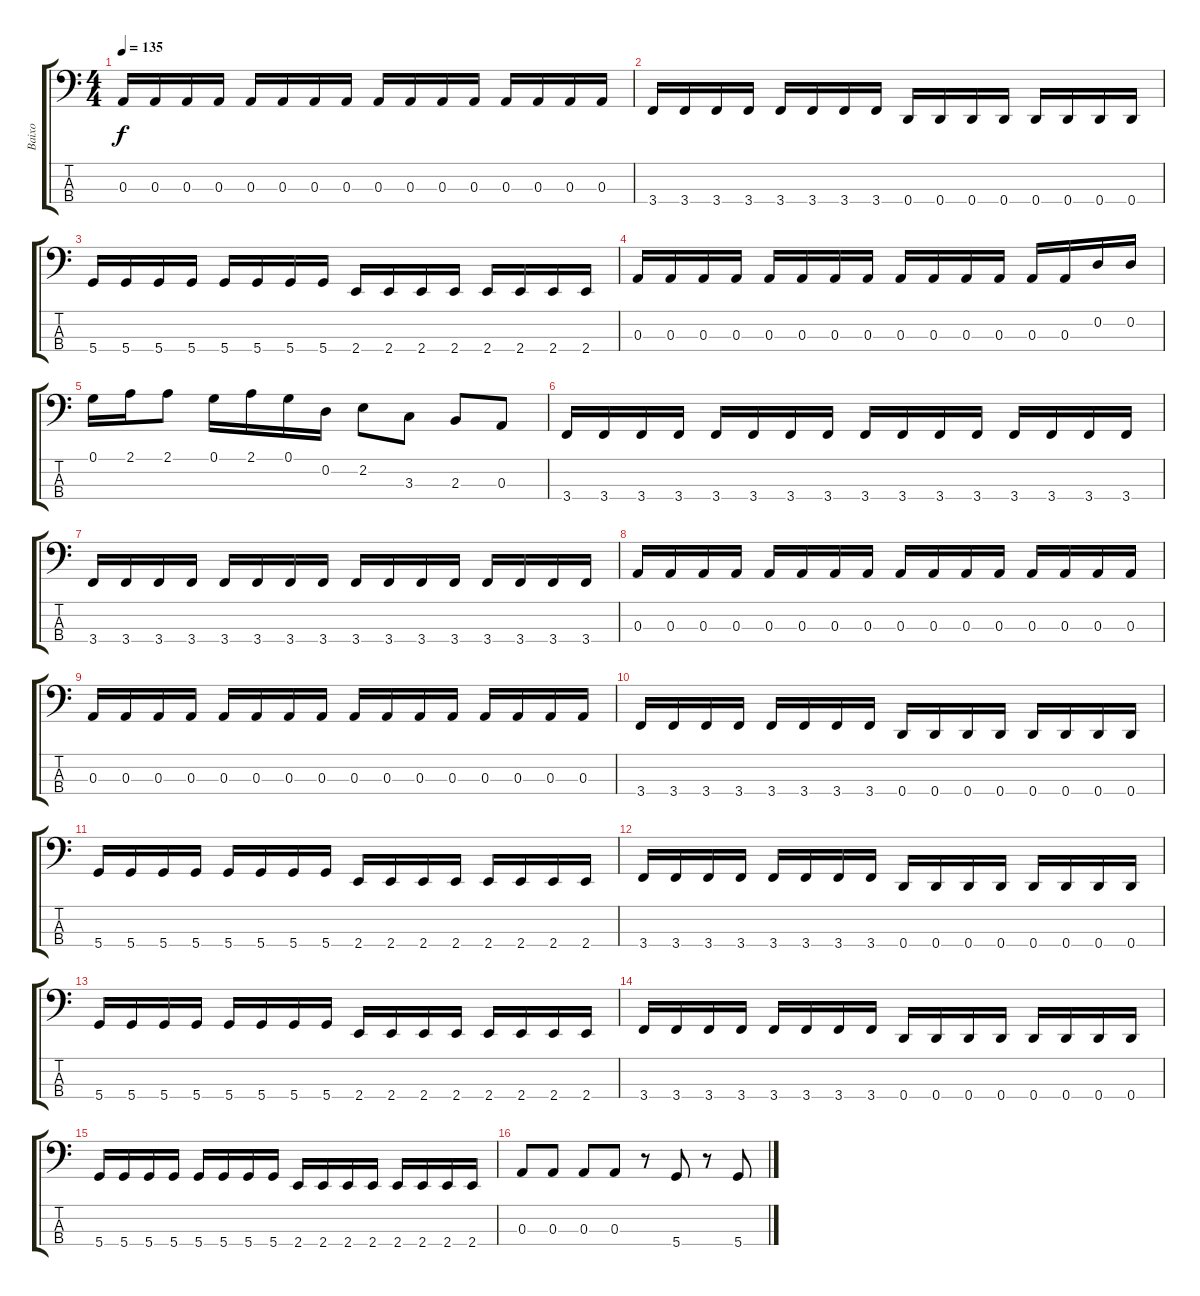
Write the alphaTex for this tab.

\track ("Baixo" "Baixo") {instrument electricbasspick}
\staff {score tabs}
\tuning (G2 D2 A1 D1) {hide}
\ts (4 4)
\tempo 135
\clef f4
\ks c
0.3.16{dy f} 0.3.16 0.3.16 0.3.16 0.3.16 0.3.16 0.3.16 0.3.16 0.3.16 0.3.16 0.3.16 0.3.16 0.3.16 0.3.16 0.3.16 0.3.16 |
3.4.16 3.4.16 3.4.16 3.4.16 3.4.16 3.4.16 3.4.16 3.4.16 0.4.16 0.4.16 0.4.16 0.4.16 0.4.16 0.4.16 0.4.16 0.4.16 |
5.4.16 5.4.16 5.4.16 5.4.16 5.4.16 5.4.16 5.4.16 5.4.16 2.4.16 2.4.16 2.4.16 2.4.16 2.4.16 2.4.16 2.4.16 2.4.16 |
0.3.16 0.3.16 0.3.16 0.3.16 0.3.16 0.3.16 0.3.16 0.3.16 0.3.16 0.3.16 0.3.16 0.3.16 0.3.16 0.3.16 0.2.16 0.2.16 |
0.1.16 2.1.16 2.1.8 0.1.16 2.1.16 0.1.16 0.2.16 2.2.8 3.3.8 2.3.8 0.3.8 |
3.4.16 3.4.16 3.4.16 3.4.16 3.4.16 3.4.16 3.4.16 3.4.16 3.4.16 3.4.16 3.4.16 3.4.16 3.4.16 3.4.16 3.4.16 3.4.16 |
3.4.16 3.4.16 3.4.16 3.4.16 3.4.16 3.4.16 3.4.16 3.4.16 3.4.16 3.4.16 3.4.16 3.4.16 3.4.16 3.4.16 3.4.16 3.4.16 |
0.3.16 0.3.16 0.3.16 0.3.16 0.3.16 0.3.16 0.3.16 0.3.16 0.3.16 0.3.16 0.3.16 0.3.16 0.3.16 0.3.16 0.3.16 0.3.16 |
0.3.16 0.3.16 0.3.16 0.3.16 0.3.16 0.3.16 0.3.16 0.3.16 0.3.16 0.3.16 0.3.16 0.3.16 0.3.16 0.3.16 0.3.16 0.3.16 |
3.4.16 3.4.16 3.4.16 3.4.16 3.4.16 3.4.16 3.4.16 3.4.16 0.4.16 0.4.16 0.4.16 0.4.16 0.4.16 0.4.16 0.4.16 0.4.16 |
5.4.16 5.4.16 5.4.16 5.4.16 5.4.16 5.4.16 5.4.16 5.4.16 2.4.16 2.4.16 2.4.16 2.4.16 2.4.16 2.4.16 2.4.16 2.4.16 |
3.4.16 3.4.16 3.4.16 3.4.16 3.4.16 3.4.16 3.4.16 3.4.16 0.4.16 0.4.16 0.4.16 0.4.16 0.4.16 0.4.16 0.4.16 0.4.16 |
5.4.16 5.4.16 5.4.16 5.4.16 5.4.16 5.4.16 5.4.16 5.4.16 2.4.16 2.4.16 2.4.16 2.4.16 2.4.16 2.4.16 2.4.16 2.4.16 |
3.4.16 3.4.16 3.4.16 3.4.16 3.4.16 3.4.16 3.4.16 3.4.16 0.4.16 0.4.16 0.4.16 0.4.16 0.4.16 0.4.16 0.4.16 0.4.16 |
5.4.16 5.4.16 5.4.16 5.4.16 5.4.16 5.4.16 5.4.16 5.4.16 2.4.16 2.4.16 2.4.16 2.4.16 2.4.16 2.4.16 2.4.16 2.4.16 |
0.3.8 0.3.8 0.3.8 0.3.8 r.8 5.4.8 r.8 5.4.8
